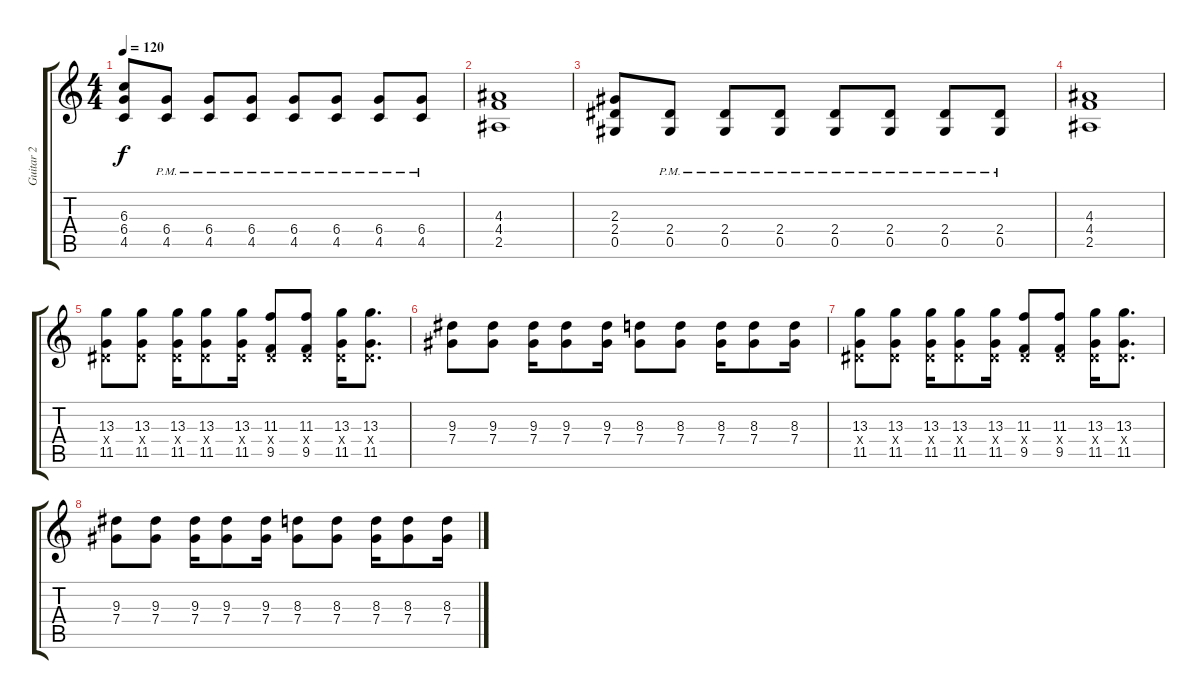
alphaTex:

\track ("Guitar 2" "Guitar 2") {instrument acousticguitarsteel}
\staff {score tabs}
\tuning (Eb4 Bb3 Gb3 Db3 Ab2 Eb2) {hide}
\ts (4 4)
\tempo 120
\clef g2
\ks c
(6.3 6.4 4.5).8{dy f} (6.4{pm} 4.5{pm}).8 (6.4{pm} 4.5{pm}).8 (6.4{pm} 4.5{pm}).8 (6.4{pm} 4.5{pm}).8 (6.4{pm} 4.5{pm}).8 (6.4{pm} 4.5{pm}).8 (6.4{pm} 4.5{pm}).8 |
(4.3 4.4 2.5).1 |
(2.3 2.4 0.5).8 (2.4{pm} 0.5{pm}).8 (2.4{pm} 0.5{pm}).8 (2.4{pm} 0.5{pm}).8 (2.4{pm} 0.5{pm}).8 (2.4{pm} 0.5{pm}).8 (2.4{pm} 0.5{pm}).8 (2.4{pm} 0.5{pm}).8 |
(4.3 4.4 2.5).1 |
(13.3 2.4{x} 11.5).8 (13.3 2.4{x} 11.5).8 (13.3 2.4{x} 11.5).16 (13.3 2.4{x} 11.5).8 (13.3 2.4{x} 11.5).16 (11.3 2.4{x} 9.5).8 (11.3 2.4{x} 9.5).8 (13.3 2.4{x} 11.5).16 (13.3 2.4{x} 11.5).8{d} |
(9.3 7.4).8 (9.3 7.4).8 (9.3 7.4).16 (9.3 7.4).8 (9.3 7.4).16 (8.3 7.4).8 (8.3 7.4).8 (8.3 7.4).16 (8.3 7.4).8 (8.3 7.4).16 |
(13.3 2.4{x} 11.5).8 (13.3 2.4{x} 11.5).8 (13.3 2.4{x} 11.5).16 (13.3 2.4{x} 11.5).8 (13.3 2.4{x} 11.5).16 (11.3 2.4{x} 9.5).8 (11.3 2.4{x} 9.5).8 (13.3 2.4{x} 11.5).16 (13.3 2.4{x} 11.5).8{d} |
(9.3 7.4).8 (9.3 7.4).8 (9.3 7.4).16 (9.3 7.4).8 (9.3 7.4).16 (8.3 7.4).8 (8.3 7.4).8 (8.3 7.4).16 (8.3 7.4).8 (8.3 7.4).16
